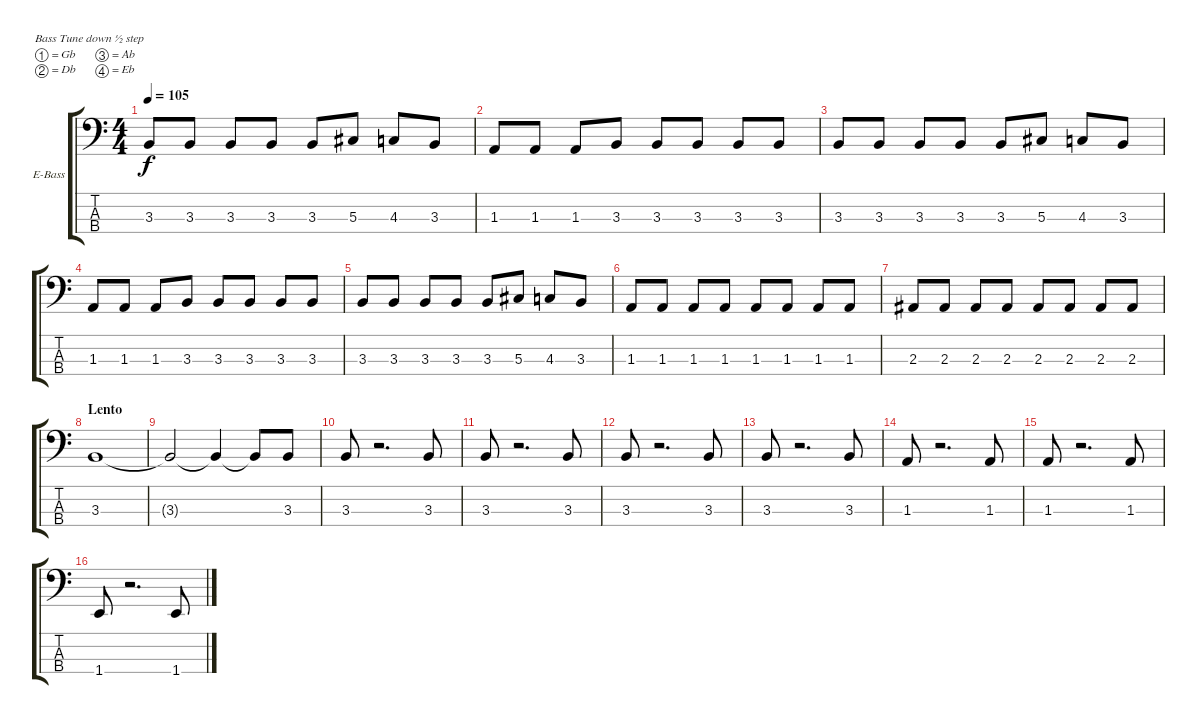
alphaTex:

\bracketExtendMode groupsimilarinstruments
\firstSystemTrackNameOrientation horizontal
\otherSystemsTrackNameOrientation horizontal
\track ("Baixo" "E-Bass") {instrument electricbasspick}
\staff {score tabs}
\tuning (Gb2 Db2 Ab1 Eb1)
\ts (4 4)
\tempo 105
\clef f4
\ks c
3.3.8{dy f} 3.3.8 3.3.8 3.3.8 3.3.8 5.3.8 4.3.8 3.3.8 |
1.3.8 1.3.8 1.3.8 3.3.8 3.3.8 3.3.8 3.3.8 3.3.8 |
3.3.8 3.3.8 3.3.8 3.3.8 3.3.8 5.3.8 4.3.8 3.3.8 |
1.3.8 1.3.8 1.3.8 3.3.8 3.3.8 3.3.8 3.3.8 3.3.8 |
3.3.8 3.3.8 3.3.8 3.3.8 3.3.8 5.3.8 4.3.8 3.3.8 |
1.3.8 1.3.8 1.3.8 1.3.8 1.3.8 1.3.8 1.3.8 1.3.8 |
2.3.8 2.3.8 2.3.8 2.3.8 2.3.8 2.3.8 2.3.8 2.3.8 |
\section ("" "Lento")
3.3.1 |
3.3{t}.2 3.3{t}.4 3.3{t}.8 3.3.8 |
3.3.8 r.2{d} 3.3.8 |
3.3.8 r.2{d} 3.3.8 |
3.3.8 r.2{d} 3.3.8 |
3.3.8 r.2{d} 3.3.8 |
1.3.8 r.2{d} 1.3.8 |
1.3.8 r.2{d} 1.3.8 |
1.4.8 r.2{d} 1.4.8
